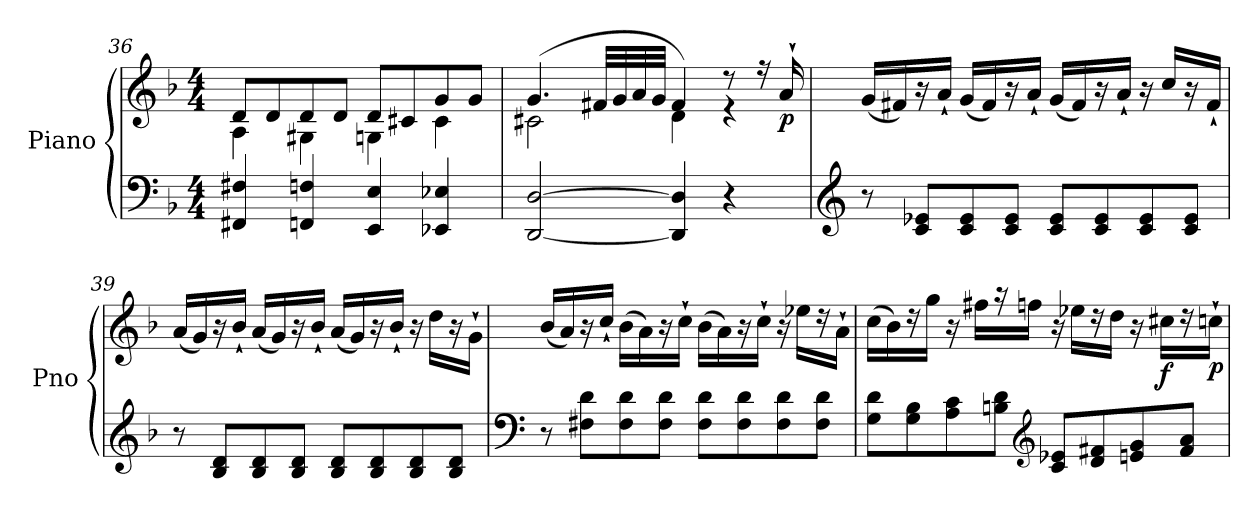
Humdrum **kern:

**kern	**kern	**dynam
*part1	*part1	*part1
*staff2	*staff1	*staff1/2
*I"Piano	*	*
*I'Pno	*	*
*clefF4	*clefG2	*
*k[b-]	*k[b-]	*
*M4/4	*M4/4	*
=36	=36	=36
*	*^	*
4FF#X/ 4F#X/	8d/L	4A\	.
.	8d/	.	.
4FFn/ 4Fn/	8d/	4G#X\	.
.	8d/J	.	.
4EE/ 4E/	8d/L	4Gn\	.
.	8c#X/	.	.
4EE-X/ 4E-X/	8g/	4c#\	.
.	8g/J	.	.
!!LO:LB:g=z	!!
=37	=37	=37	=37
[2DD/ [2D/	(>4.g/	2c#X\	.
.	32f#X/LLL	.	.
.	32g/	.	.
.	32a/	.	.
.	32g/JJJ	.	.
4DD/] 4D/]	4f#/)	4d\	.
4r	8r	4re	.
.	16r	.	.
!	!	!	!LO:DY:b
.	16a`/	.	p
*	*v	*v	*
=38	=38	=38
*clefG2	*	*
8r	(<16g/LL	.
.	16f#X/)	.
8c/ 8e-X/L	16r	.
.	16a`/JJ	.
8c/ 8e-/	(<16g/LL	.
.	16f#/)	.
8c/ 8e-/J	16r	.
.	16a`/JJ	.
8c/ 8e-/L	(<16g/LL	.
.	16f#/)	.
8c/ 8e-/	16r	.
.	16a`/JJ	.
8c/ 8e-/	16r	.
.	16cc/LL	.
8c/ 8e-/J	16r	.
.	16f#`/JJ	.
=39	=39	=39
8r	(<16a/LL	.
.	16g/)	.
8B-/ 8d/L	16r	.
.	16b-`/JJ	.
8B-/ 8d/	(<16a/LL	.
.	16g/)	.
8B-/ 8d/J	16r	.
.	16b-`/JJ	.
8B-/ 8d/L	(<16a/LL	.
.	16g/)	.
8B-/ 8d/	16r	.
.	16b-`/JJ	.
8B-/ 8d/	16r	.
.	16dd\LL	.
8B-/ 8d/J	16r	.
.	16g`\JJ	.
!!LO:LB:g=z
=40	=40	=40
*clefF4	*	*
8r	(<16b-/LL	.
.	16a/)	.
8F#X\ 8d\L	16r	.
.	16cc`/JJ	.
8F#\ 8d\	(>16b-\LL	.
.	16a\)	.
8F#\ 8d\J	16r	.
.	16cc`\JJ	.
8F#\ 8d\L	(>16b-\LL	.
.	16a\)	.
8F#\ 8d\	16r	.
.	16cc`\JJ	.
8F#\ 8d\	16r	.
.	16ee-X\LL	.
8F#\ 8d\J	16r	.
.	16a`\JJ	.
=41	=41	=41
8G\ 8d\L	(>16cc\LL	.
.	16b-\)	.
8G\ 8B-\	16r	.
.	16gg\JJ	.
!	!	!LO:DY:b
8A\ 8c\	16r	other-dynamics
.	16ff#X\LL	.
8Bn\ 8d\J	16raa	.
.	16ffn\JJ	.
*clefG2	*	*
8c/<< 8e-X/<<L	16r	.
.	16ee-X\LL	.
8d/ 8f#X/	16rdd	.
.	16dd\JJ	.
8en/ 8g/	16r	.
!	!	!LO:DY:b
.	16cc#X\LL	f
8f#/<< 8a/<<J	16rdd	.
!	!	!LO:DY:b
.	16ccn`\JJ	p
=	=	=
*-	*-	*-
